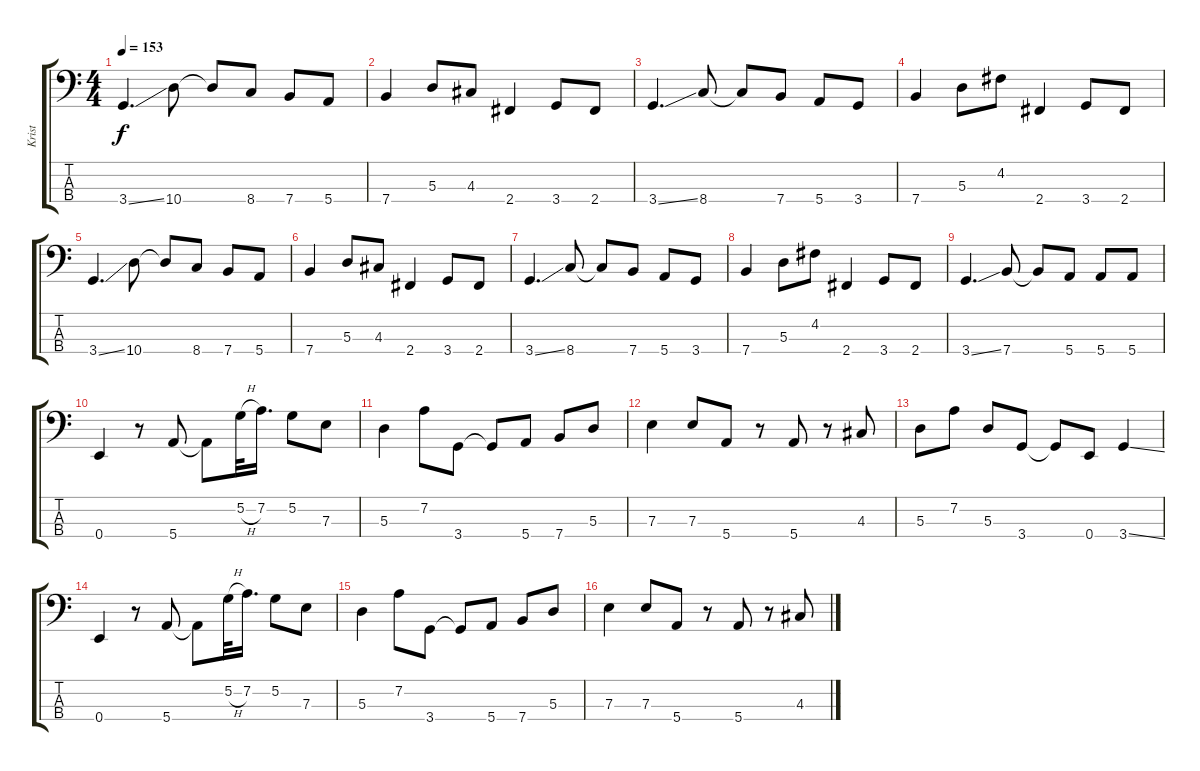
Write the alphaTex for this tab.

\track ("Krist" "Krist") {instrument electricbassfinger}
\staff {score tabs}
\tuning (G2 D2 A1 E1) {hide}
\ts (4 4)
\tempo 153
\clef f4
\ks c
3.4{ss}.4{d dy f} 10.4.8 10.4{t}.8 8.4.8 7.4.8 5.4.8 |
7.4.4 5.3.8 4.3.8 2.4.4 3.4.8 2.4.8 |
3.4{ss}.4{d} 8.4.8 8.4{t}.8 7.4.8 5.4.8 3.4.8 |
7.4.4 5.3.8 4.2.8 2.4.4 3.4.8 2.4.8 |
3.4{ss}.4{d} 10.4.8 10.4{t}.8 8.4.8 7.4.8 5.4.8 |
7.4.4 5.3.8 4.3.8 2.4.4 3.4.8 2.4.8 |
3.4{ss}.4{d} 8.4.8 8.4{t}.8 7.4.8 5.4.8 3.4.8 |
7.4.4 5.3.8 4.2.8 2.4.4 3.4.8 2.4.8 |
3.4{ss}.4{d} 7.4.8 7.4{t}.8 5.4.8 5.4.8 5.4.8 |
0.4.4 r.8 5.4.8 5.4{t}.8 5.2{h}.32 7.2.16{d} 5.2.8 7.3.8 |
5.3.4 7.2.8 3.4.8 3.4{t}.8 5.4.8 7.4.8 5.3.8 |
7.3.4 7.3.8 5.4.8 r.8 5.4.8 r.8 4.3.8 |
5.3.8 7.2.8 5.3.8 3.4.8 3.4{t}.8 0.4.8 3.4{ss}.4 |
0.4.4 r.8 5.4.8 5.4{t}.8 5.2{h}.32 7.2.16{d} 5.2.8 7.3.8 |
5.3.4 7.2.8 3.4.8 3.4{t}.8 5.4.8 7.4.8 5.3.8 |
7.3.4 7.3.8 5.4.8 r.8 5.4.8 r.8 4.3.8
